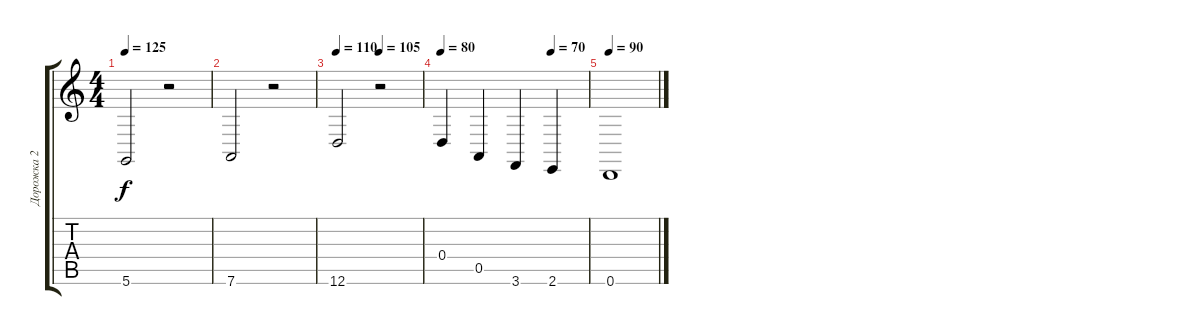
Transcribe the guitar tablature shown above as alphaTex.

\track ("Дорожка 2" "Дорожка 2") {instrument brightacousticpiano}
\staff {score tabs}
\tuning (E4 B3 G3 D3 A2 D2) {hide}
\ts (4 4)
\tempo 125
\clef g2
\ks c
5.6.2{dy f} r.2 |
7.6.2 r.2 |
\tempo (105 0.5)
\tempo 110
12.6.2 r.2 |
\tempo 80
\tempo (70 0.75)
0.4.4 0.5.4 3.6.4 2.6.4 |
\tempo 90
0.6.1
